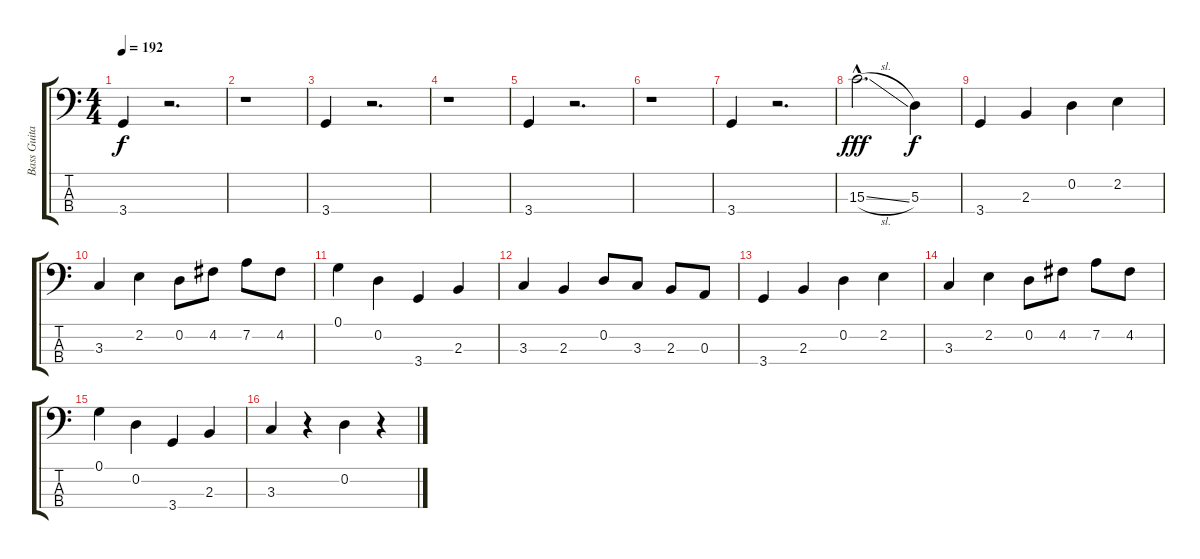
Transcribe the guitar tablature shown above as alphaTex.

\track ("Bass Guitar" "Bass Guita") {instrument electricbasspick}
\staff {score tabs}
\tuning (G2 D2 A1 E1) {hide}
\ts (4 4)
\tempo 192
\clef f4
\ks c
3.4.4{dy f instrument electricbasspick} r.2{d} |
r.1 |
3.4.4 r.2{d} |
r.1 |
3.4.4 r.2{d} |
r.1 |
3.4.4 r.2{d} |
15.3{sl hac}.2{d dy fff} 5.3.4{dy f} |
3.4.4 2.3.4 0.2.4 2.2.4 |
3.3.4 2.2.4 0.2.8 4.2.8 7.2.8 4.2.8 |
0.1.4 0.2.4 3.4.4 2.3.4 |
3.3.4 2.3.4 0.2.8 3.3.8 2.3.8 0.3.8 |
3.4.4 2.3.4 0.2.4 2.2.4 |
3.3.4 2.2.4 0.2.8 4.2.8 7.2.8 4.2.8 |
0.1.4 0.2.4 3.4.4 2.3.4 |
3.3.4 r.4 0.2.4 r.4
